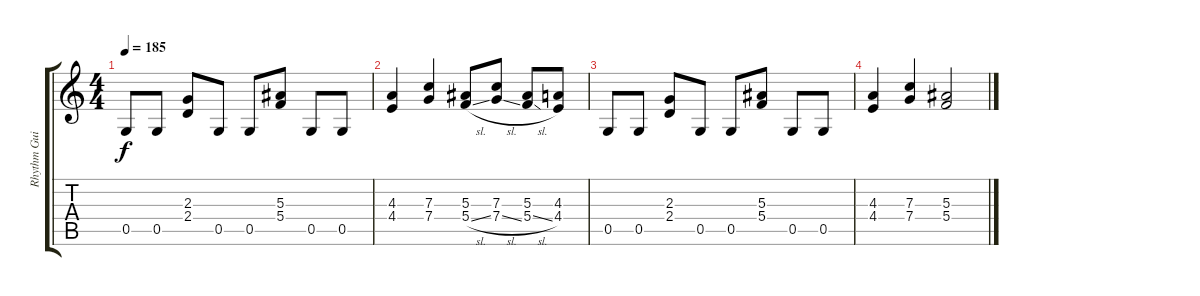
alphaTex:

\track ("Rhythm Guitar" "Rhythm Gui") {instrument distortionguitar}
\staff {score tabs}
\tuning (D4 A3 F3 C3 G2 D2) {hide}
\ts (4 4)
\tempo 185
\clef g2
\ks c
0.5.8{dy f volume 4} 0.5.8 (2.3 2.4).8 0.5.8 0.5.8 (5.3 5.4).8 0.5.8 0.5.8 |
(4.3 4.4).4 (7.3 7.4).4 (5.3 5.4{sl}).8 (7.3 7.4{sl}).8 (5.3 5.4{sl}).8 (4.3 4.4).8 |
0.5.8{volume 0} 0.5.8 (2.3 2.4).8 0.5.8 0.5.8 (5.3 5.4).8 0.5.8 0.5.8 |
(4.3 4.4).4 (7.3 7.4).4 (5.3 5.4).2
